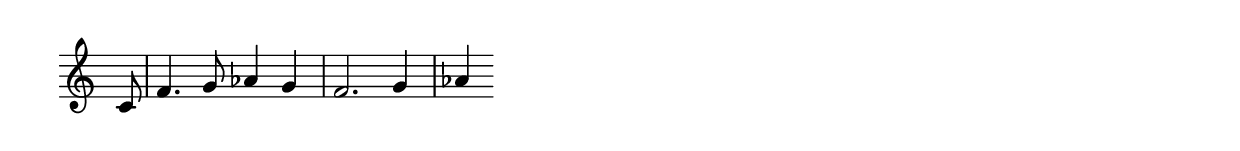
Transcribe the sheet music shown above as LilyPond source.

\version "2.4"
\paper{ linewidth=15\cm leftmargin=3\cm rightmargin=3\cm indent=0\mm }

% Figure 14

\score {
 \new Staff \with { \remove "Time_signature_engraver" }
 \relative c' {
  \clef treble
  \time 4/4
  \partial 8
  c8 | f4. g8 as4 g4 | f2. g4 | as4 \bar ""
 }
 \layout { raggedright = ##t }
 \midi { \tempo 4=120 }
}

